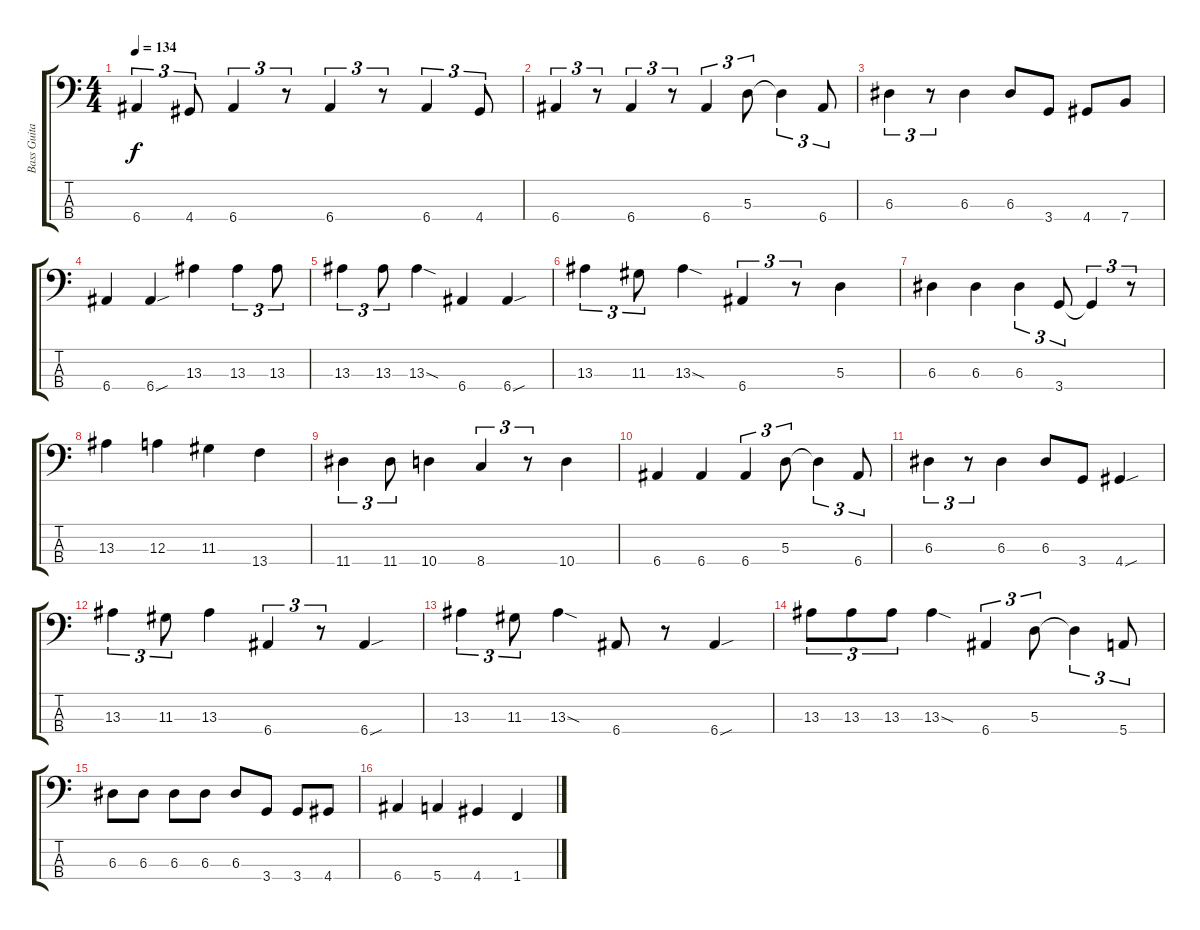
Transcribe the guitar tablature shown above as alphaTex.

\track ("Bass Guitar" "Bass Guita") {instrument electricbassfinger}
\staff {score tabs}
\tuning (G2 D2 A1 E1) {hide}
\ts (4 4)
\tempo 134
\clef f4
\ks c
6.4.4{tu (3 2) dy f} 4.4.8{tu (3 2)} 6.4.4{tu (3 2)} r.8{tu (3 2)} 6.4.4{tu (3 2)} r.8{tu (3 2)} 6.4.4{tu (3 2)} 4.4.8{tu (3 2)} |
6.4.4{tu (3 2)} r.8{tu (3 2)} 6.4.4{tu (3 2)} r.8{tu (3 2)} 6.4.4{tu (3 2)} 5.3.8{tu (3 2)} 5.3{t}.4{tu (3 2)} 6.4.8{tu (3 2)} |
6.3.4{tu (3 2)} r.8{tu (3 2)} 6.3.4 6.3.8 3.4.8 4.4.8 7.4.8 |
6.4.4 6.4{sou}.4 13.3.4 13.3.4{tu (3 2)} 13.3.8{tu (3 2)} |
13.3.4{tu (3 2)} 13.3.8{tu (3 2)} 13.3{sod}.4 6.4.4 6.4{sou}.4 |
13.3.4{tu (3 2)} 11.3.8{tu (3 2)} 13.3{sod}.4 6.4.4{tu (3 2)} r.8{tu (3 2)} 5.3.4 |
6.3.4 6.3.4 6.3.4{tu (3 2)} 3.4.8{tu (3 2)} 3.4{t}.4{tu (3 2)} r.8{tu (3 2)} |
13.3.4 12.3.4 11.3.4 13.4.4 |
11.4.4{tu (3 2)} 11.4.8{tu (3 2)} 10.4.4 8.4.4{tu (3 2)} r.8{tu (3 2)} 10.4.4 |
6.4.4 6.4.4 6.4.4{tu (3 2)} 5.3.8{tu (3 2)} 5.3{t}.4{tu (3 2)} 6.4.8{tu (3 2)} |
6.3.4{tu (3 2)} r.8{tu (3 2)} 6.3.4 6.3.8 3.4.8 4.4{sou}.4 |
13.3.4{tu (3 2)} 11.3.8{tu (3 2)} 13.3.4 6.4.4{tu (3 2)} r.8{tu (3 2)} 6.4{sou}.4 |
13.3.4{tu (3 2)} 11.3.8{tu (3 2)} 13.3{sod}.4 6.4.8 r.8 6.4{sou}.4 |
13.3.8{tu (3 2)} 13.3.8{tu (3 2)} 13.3.8{tu (3 2)} 13.3{sod}.4 6.4.4{tu (3 2)} 5.3.8{tu (3 2)} 5.3{t}.4{tu (3 2)} 5.4.8{tu (3 2)} |
6.3.8 6.3.8 6.3.8 6.3.8 6.3.8 3.4.8 3.4.8 4.4.8 |
6.4.4 5.4.4 4.4.4 1.4.4
